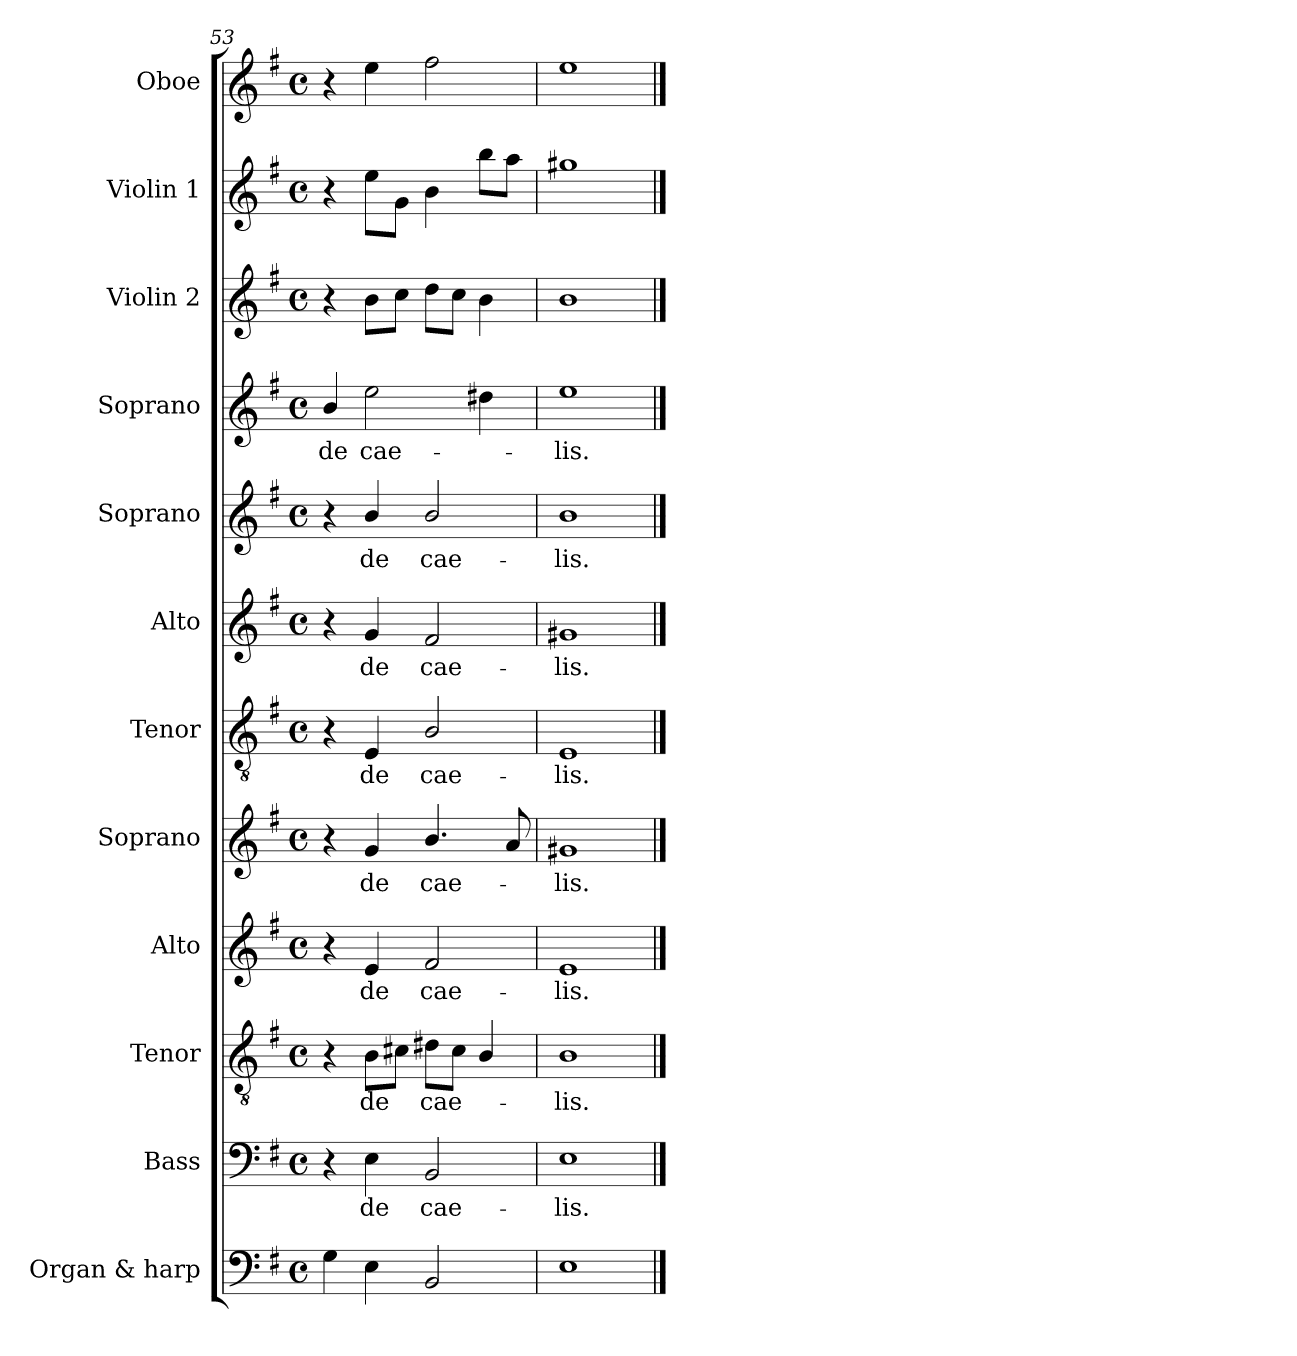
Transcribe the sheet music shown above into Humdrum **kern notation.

**kern	**kern	**text	**kern	**text	**kern	**text	**kern	**text	**kern	**text	**kern	**text	**kern	**text	**kern	**text	**kern	**kern	**kern
*part12	*part11	*part11	*part10	*part10	*part9	*part9	*part8	*part8	*part7	*part7	*part6	*part6	*part5	*part5	*part4	*part4	*part3	*part2	*part1
*staff12	*staff11	*staff11	*staff10	*staff10	*staff9	*staff9	*staff8	*staff8	*staff7	*staff7	*staff6	*staff6	*staff5	*staff5	*staff4	*staff4	*staff3	*staff2	*staff1
*I"Organ & harp	*I"Bass	*	*I"Tenor	*	*I"Alto	*	*I"Soprano	*	*I"Tenor	*	*I"Alto	*	*I"Soprano	*	*I"Soprano	*	*I"Violin 2	*I"Violin 1	*I"Oboe
*I'Org. & harp	*I'B.	*	*I'T.	*	*I'A.	*	*I'S.	*	*I'T.	*	*I'A.	*	*I'S.	*	*I'S.	*	*I'Vln. 2	*I'Vln. 1	*I'Ob.
*clefF4	*clefF4	*	*clefGv2	*	*clefG2	*	*clefG2	*	*clefGv2	*	*clefG2	*	*clefG2	*	*clefG2	*	*clefG2	*clefG2	*clefG2
*	*	*	*ITrd7c12	*	*	*	*	*	*ITrd7c12	*	*	*	*	*	*	*	*	*	*
*k[f#]	*k[f#]	*	*k[f#]	*	*k[f#]	*	*k[f#]	*	*k[f#]	*	*k[f#]	*	*k[f#]	*	*k[f#]	*	*k[f#]	*k[f#]	*k[f#]
*G:	*G:	*	*G:	*	*G:	*	*G:	*	*G:	*	*G:	*	*G:	*	*G:	*	*G:	*G:	*G:
*M4/4	*M4/4	*	*M4/4	*	*M4/4	*	*M4/4	*	*M4/4	*	*M4/4	*	*M4/4	*	*M4/4	*	*M4/4	*M4/4	*M4/4
*met(c)	*met(c)	*	*met(c)	*	*met(c)	*	*met(c)	*	*met(c)	*	*met(c)	*	*met(c)	*	*met(c)	*	*met(c)	*met(c)	*met(c)
=53	=53	=53	=53	=53	=53	=53	=53	=53	=53	=53	=53	=53	=53	=53	=53	=53	=53	=53	=53
!	!	!	!	!	!	!	!	!	!	!	!	!	!	!	!	!LO:LY:b:color=#000000	!	!	!
4Gi\	4r	.	4r	.	4r	.	4r	.	4r	.	4r	.	4r	.	4bi/	de	4r	4r	4r
!	!	!LO:LY:b:color=#000000	!	!	!	!	!	!	!	!	!	!	!	!	!	!	!	!	!
!	!	!	!	!LO:LY:b:color=#000000	!	!	!	!	!	!	!	!	!	!	!	!	!	!	!
!	!	!	!	!	!	!LO:LY:b:color=#000000	!	!	!	!	!	!	!	!	!	!	!	!	!
!	!	!	!	!	!	!	!	!LO:LY:b:color=#000000	!	!	!	!	!	!	!	!	!	!	!
!	!	!	!	!	!	!	!	!	!	!LO:LY:b:color=#000000	!	!	!	!	!	!	!	!	!
!	!	!	!	!	!	!	!	!	!	!	!	!LO:LY:b:color=#000000	!	!	!	!	!	!	!
!	!	!	!	!	!	!	!	!	!	!	!	!	!	!LO:LY:b:color=#000000	!	!	!	!	!
!	!	!	!	!	!	!	!	!	!	!	!	!	!	!	!	!LO:LY:b:color=#000000	!	!	!
4Ei\	4Ei\	de	8BBi\L	de	4ei/	de	4gi/	de	4EEi/	de	4gi/	de	4bi/	de	2eei\	cae-	8bi\L	8eei\L	4eei\
.	.	.	8C#i\J	.	.	.	.	.	.	.	.	.	.	.	.	.	8cci\J	8gi\J	.
!	!	!LO:LY:b:color=#000000	!	!	!	!	!	!	!	!	!	!	!	!	!	!	!	!	!
!	!	!	!	!LO:LY:b:color=#000000	!	!	!	!	!	!	!	!	!	!	!	!	!	!	!
!	!	!	!	!	!	!LO:LY:b:color=#000000	!	!	!	!	!	!	!	!	!	!	!	!	!
!	!	!	!	!	!	!	!	!LO:LY:b:color=#000000	!	!	!	!	!	!	!	!	!	!	!
!	!	!	!	!	!	!	!	!	!	!LO:LY:b:color=#000000	!	!	!	!	!	!	!	!	!
!	!	!	!	!	!	!	!	!	!	!	!	!LO:LY:b:color=#000000	!	!	!	!	!	!	!
!	!	!	!	!	!	!	!	!	!	!	!	!	!	!LO:LY:b:color=#000000	!	!	!	!	!
2BBi/	2BBi/	cae-	8D#i\L	cae-	2f#i/	cae-	4.bi/	cae-	2BBi/	cae-	2f#i/	cae-	2bi/	cae-	.	.	8ddi\L	4bi\	2ff#i\
.	.	.	8C#i\J	.	.	.	.	.	.	.	.	.	.	.	.	.	8cci\J	.	.
.	.	.	4BBi/	.	.	.	.	.	.	.	.	.	.	.	4dd#Xi\	.	4bi\	8bbi\L	.
.	.	.	.	.	.	.	8ai/	.	.	.	.	.	.	.	.	.	.	8aai\J	.
=54	=54	=54	=54	=54	=54	=54	=54	=54	=54	=54	=54	=54	=54	=54	=54	=54	=54	=54	=54
!	!	!LO:LY:b:color=#000000	!	!	!	!	!	!	!	!	!	!	!	!	!	!	!	!	!
!	!	!	!	!LO:LY:b:color=#000000	!	!	!	!	!	!	!	!	!	!	!	!	!	!	!
!	!	!	!	!	!	!LO:LY:b:color=#000000	!	!	!	!	!	!	!	!	!	!	!	!	!
!	!	!	!	!	!	!	!	!LO:LY:b:color=#000000	!	!	!	!	!	!	!	!	!	!	!
!	!	!	!	!	!	!	!	!	!	!LO:LY:b:color=#000000	!	!	!	!	!	!	!	!	!
!	!	!	!	!	!	!	!	!	!	!	!	!LO:LY:b:color=#000000	!	!	!	!	!	!	!
!	!	!	!	!	!	!	!	!	!	!	!	!	!	!LO:LY:b:color=#000000	!	!	!	!	!
!	!	!	!	!	!	!	!	!	!	!	!	!	!	!	!	!LO:LY:b:color=#000000	!	!	!
1Ei	1Ei	-lis.	1BBi	-lis.	1ei	-lis.	1g#i	-lis.	1EEi	-lis.	1g#i	-lis.	1bi	-lis.	1eei	-lis.	1bi	1gg#i	1eei
==	==	==	==	==	==	==	==	==	==	==	==	==	==	==	==	==	==	==	==
*-	*-	*-	*-	*-	*-	*-	*-	*-	*-	*-	*-	*-	*-	*-	*-	*-	*-	*-	*-
